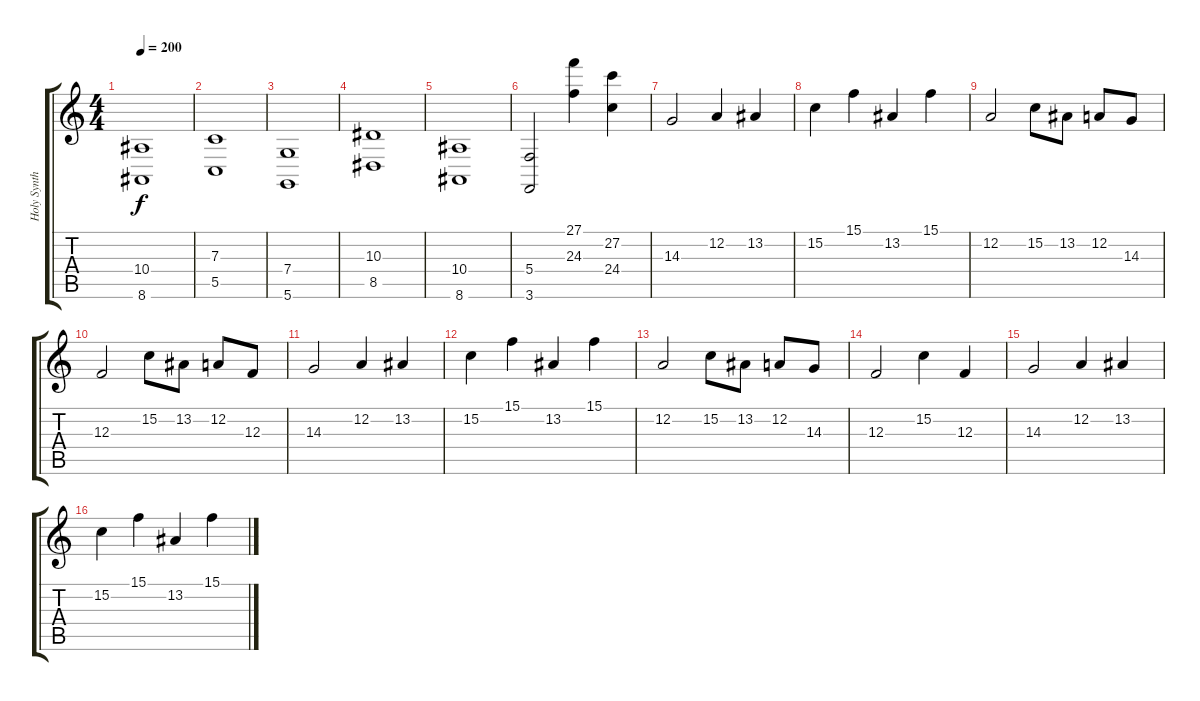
\track ("Holy Synthé" "Holy Synth") {instrument lead1square}
\staff {score tabs}
\tuning (D4 A3 F3 C3 G2 D2) {hide}
\ts (4 4)
\tempo 200
\clef g2
\ks c
(10.4 8.6).1{dy f} |
(7.3 5.5).1 |
(7.4 5.6).1 |
(10.3 8.5).1 |
(10.4 8.6).1 |
(5.4 3.6).2 (27.1 24.3).4{volume 16 instrument orchestrahit} (27.2 24.4).4 |
14.3.2{volume 16 instrument lead1square} 12.2.4 13.2.4 |
15.2.4 15.1.4 13.2.4 15.1.4 |
12.2.2 15.2.8 13.2.8 12.2.8 14.3.8 |
12.3.2 15.2.8 13.2.8 12.2.8 12.3.8 |
14.3.2 12.2.4 13.2.4 |
15.2.4 15.1.4 13.2.4 15.1.4 |
12.2.2 15.2.8 13.2.8 12.2.8 14.3.8 |
12.3.2 15.2.4 12.3.4 |
14.3.2{volume 16 instrument lead1square} 12.2.4 13.2.4 |
15.2.4 15.1.4 13.2.4 15.1.4
